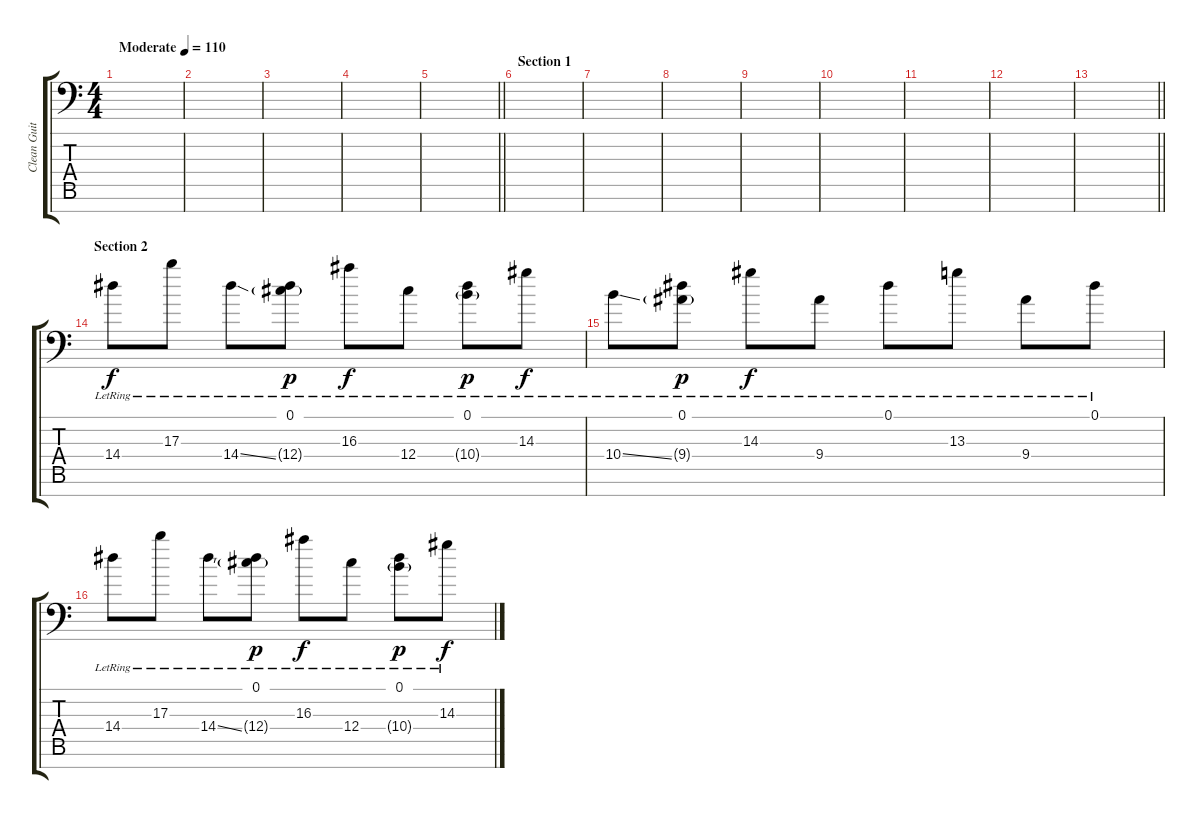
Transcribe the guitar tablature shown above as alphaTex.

\track ("Clean Guitar" "Clean Guit") {instrument electricguitarjazz}
\staff {score tabs}
\tuning (Eb4 Bb3 Gb3 Db3 Ab2 Eb2 Ab1) {hide}
\ts (4 4)
\tempo (110 "Moderate")
\clef f4
\ks c
|
|
|
|
\barLineRight lightlight
|
\section ("" "Section 1")
|
|
|
|
|
|
|
\barLineRight lightlight
|
\section ("" "Section 2")
14.4{lr}.8 17.3{lr}.8 14.4{ss lr}.8 (0.1{lr} 12.4{g lr}).8{dy p} 16.3{lr}.8{dy f} 12.4{lr}.8 (0.1{lr} 10.4{g lr}).8{dy p} 14.3{lr}.8{dy f} |
10.4{ss lr}.8 (0.1{lr} 9.4{g lr}).8{dy p} 14.3{lr}.8{dy f} 9.4{lr}.8 0.1{lr}.8 13.3{lr}.8 9.4{lr}.8 0.1{lr}.8 |
14.4{lr}.8 17.3{lr}.8 14.4{ss lr}.8 (0.1{lr} 12.4{g lr}).8{dy p} 16.3{lr}.8{dy f} 12.4{lr}.8 (0.1{lr} 10.4{g lr}).8{dy p} 14.3{lr}.8{dy f}
